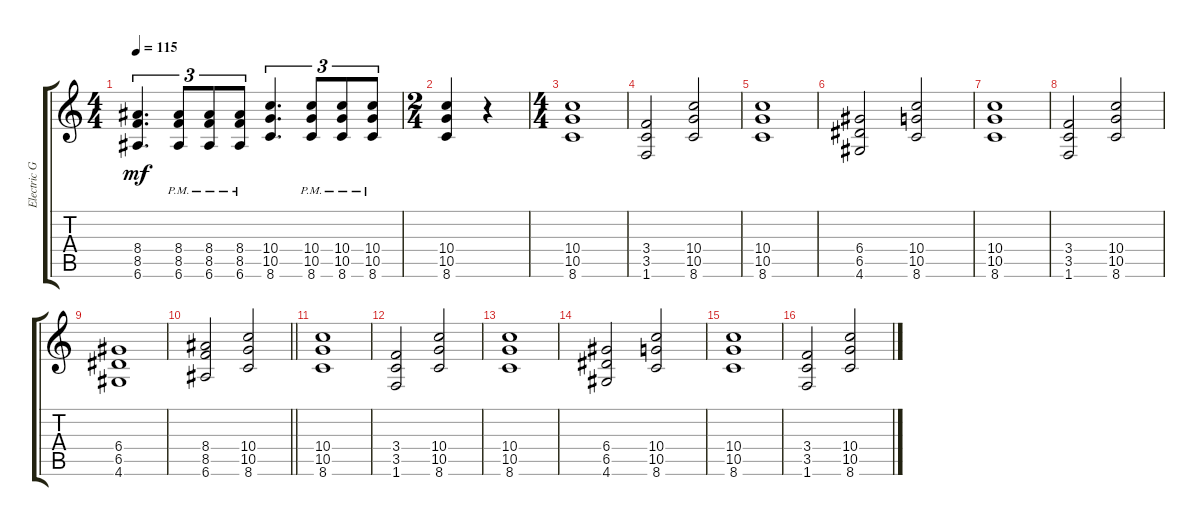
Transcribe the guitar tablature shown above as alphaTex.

\track ("Electric Guitar 2" "Electric G") {instrument distortionguitar}
\staff {score tabs}
\tuning (E4 B3 G3 D3 A2 E2) {hide}
\ts (4 4)
\tempo 115
\clef g2
\ks c
(8.4 8.5 6.6).4{d tu (3 2) dy mf} (8.4{pm} 8.5{pm} 6.6{pm}).8{tu (3 2)} (8.4{pm} 8.5{pm} 6.6{pm}).8{tu (3 2)} (8.4{pm} 8.5{pm} 6.6{pm}).8{tu (3 2)} (10.4 10.5 8.6).4{d tu (3 2)} (10.4{pm} 10.5{pm} 8.6{pm}).8{tu (3 2)} (10.4{pm} 10.5{pm} 8.6{pm}).8{tu (3 2)} (10.4{pm} 10.5{pm} 8.6{pm}).8{tu (3 2)} |
\ts (2 4)
(10.4 10.5 8.6).4 r.4 |
\ts (4 4)
(10.4 10.5 8.6).1 |
(3.4 3.5 1.6).2 (10.4 10.5 8.6).2 |
(10.4 10.5 8.6).1 |
(6.4 6.5 4.6).2 (10.4 10.5 8.6).2 |
(10.4 10.5 8.6).1 |
(3.4 3.5 1.6).2 (10.4 10.5 8.6).2 |
(6.4 6.5 4.6).1 |
\barLineRight lightlight
(8.4 8.5 6.6).2 (10.4 10.5 8.6).2 |
(10.4 10.5 8.6).1 |
(3.4 3.5 1.6).2 (10.4 10.5 8.6).2 |
(10.4 10.5 8.6).1 |
(6.4 6.5 4.6).2 (10.4 10.5 8.6).2 |
(10.4 10.5 8.6).1 |
(3.4 3.5 1.6).2 (10.4 10.5 8.6).2
